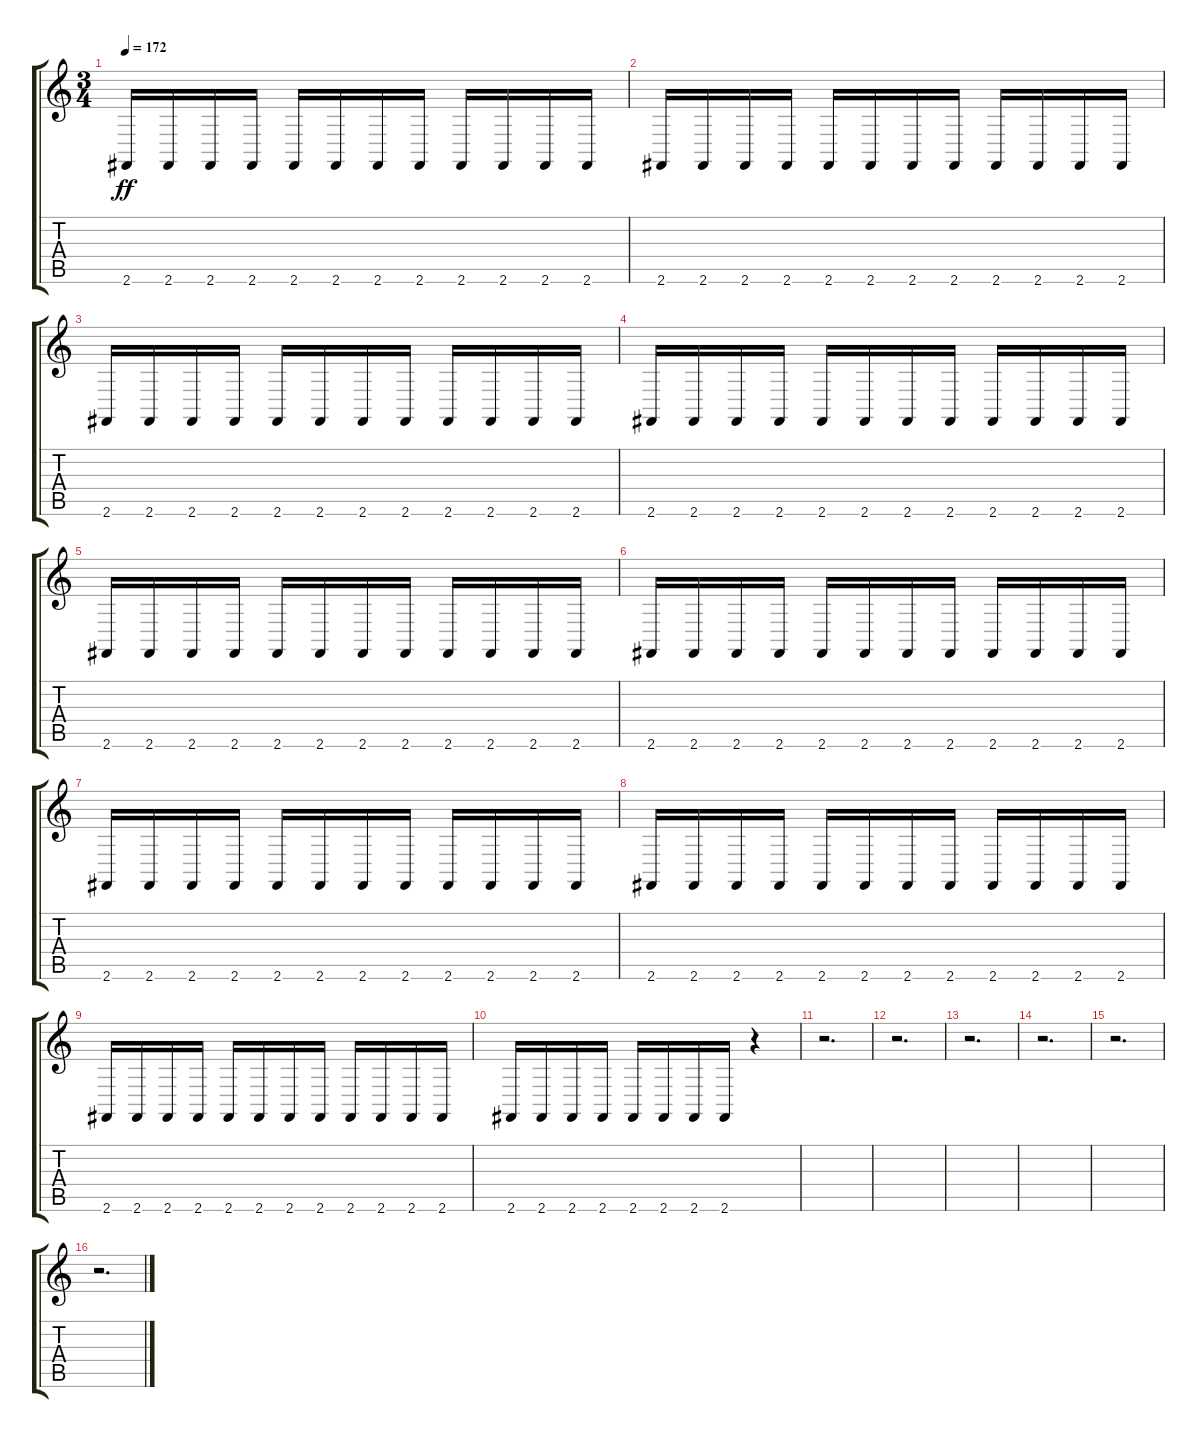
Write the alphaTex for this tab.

\track "" {instrument harpsichord}
\staff {score tabs}
\tuning (E4 B3 G3 D3 A2 E2) {hide}
\ts (3 4)
\tempo 172
\clef g2
\ks c
2.6.16{dy ff} 2.6.16 2.6.16 2.6.16 2.6.16 2.6.16 2.6.16 2.6.16 2.6.16 2.6.16 2.6.16 2.6.16 |
2.6.16 2.6.16 2.6.16 2.6.16 2.6.16 2.6.16 2.6.16 2.6.16 2.6.16 2.6.16 2.6.16 2.6.16 |
2.6.16 2.6.16 2.6.16 2.6.16 2.6.16 2.6.16 2.6.16 2.6.16 2.6.16 2.6.16 2.6.16 2.6.16 |
2.6.16 2.6.16 2.6.16 2.6.16 2.6.16 2.6.16 2.6.16 2.6.16 2.6.16 2.6.16 2.6.16 2.6.16 |
2.6.16 2.6.16 2.6.16 2.6.16 2.6.16 2.6.16 2.6.16 2.6.16 2.6.16 2.6.16 2.6.16 2.6.16 |
2.6.16 2.6.16 2.6.16 2.6.16 2.6.16 2.6.16 2.6.16 2.6.16 2.6.16 2.6.16 2.6.16 2.6.16 |
2.6.16 2.6.16 2.6.16 2.6.16 2.6.16 2.6.16 2.6.16 2.6.16 2.6.16 2.6.16 2.6.16 2.6.16 |
2.6.16 2.6.16 2.6.16 2.6.16 2.6.16 2.6.16 2.6.16 2.6.16 2.6.16 2.6.16 2.6.16 2.6.16 |
2.6.16 2.6.16 2.6.16 2.6.16 2.6.16 2.6.16 2.6.16 2.6.16 2.6.16 2.6.16 2.6.16 2.6.16 |
2.6.16 2.6.16 2.6.16 2.6.16 2.6.16 2.6.16 2.6.16 2.6.16 r.4 |
r.2{d} |
r.2{d} |
r.2{d} |
r.2{d} |
r.2{d} |
r.2{d}
